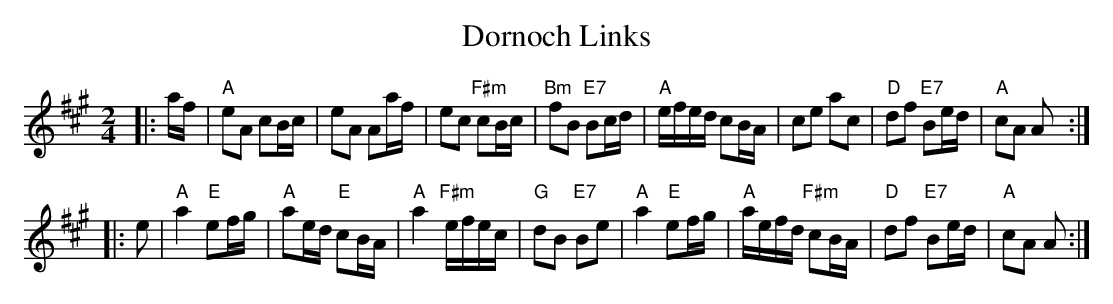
X:1
T: Dornoch Links
M: 2/4
L: 1/8
K: A
|: a/f/ \
|  "A"eA cB/c/ | eA Aa/f/ | ec "F#m"cB/c/ | "Bm"fB "E7"Bc/d/ \
|  "A"e/f/e/d/ cB/A/ | ce ac | "D"df "E7"Be/d/ | "A"cA A :|
|: e \
|  "A"a2 "E"ef/g/ | "A"ae/d/ "E"cB/A/ | "A"a2 "F#m"e/f/e/c/ | "G"dB "E7"Be \
|  "A"a2 "E"ef/g/ | "A"a/e/f/d/ "F#m"cB/A/ | "D"df "E7"Be/d/ | "A"cA A :|
